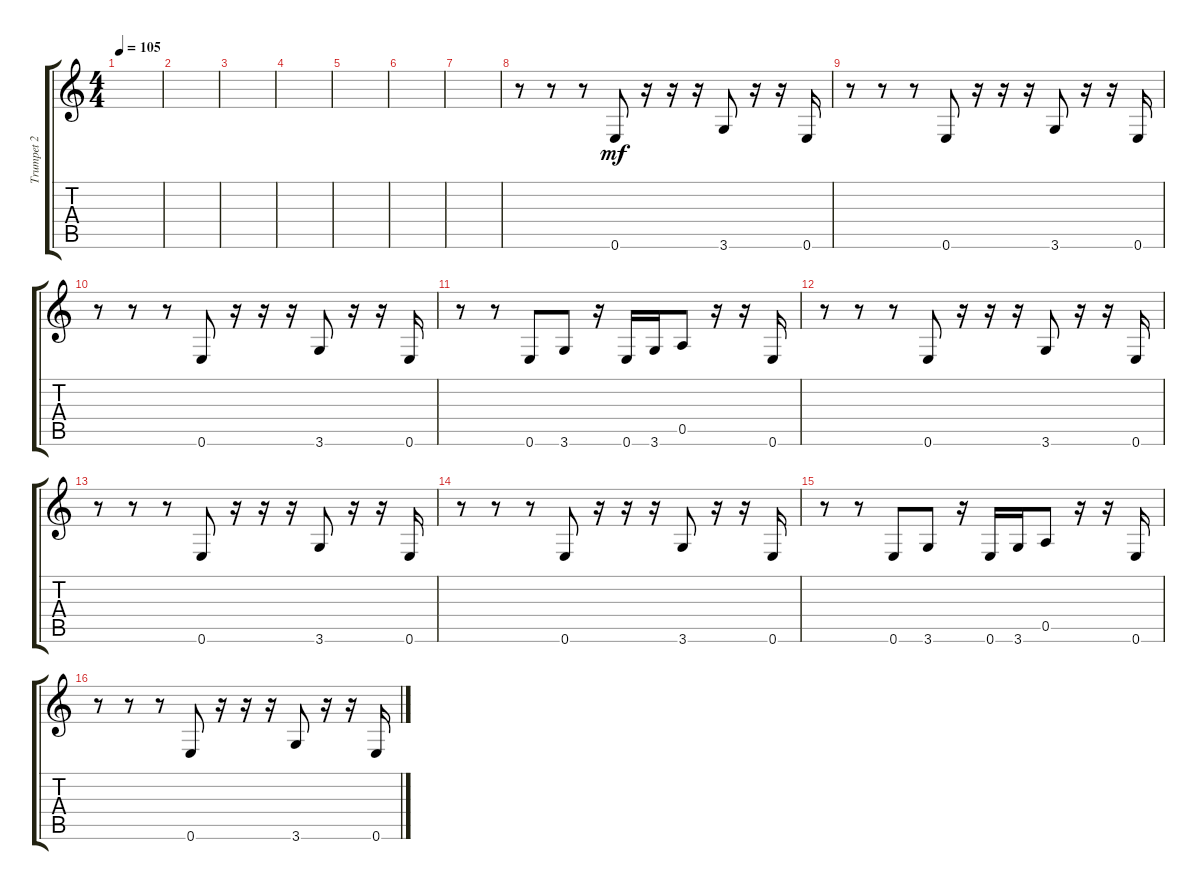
\track ("Trumpet 2" "Trumpet 2") {instrument distortionguitar}
\staff {score tabs}
\tuning (E4 B3 G3 D3 A2 E2) {hide}
\ts (4 4)
\tempo 105
\clef g2
\ks c
|
|
|
|
|
|
|
r.8 r.8 r.8 0.6.8{dy mf} r.16 r.16 r.16 3.6.8 r.16 r.16 0.6.16 |
r.8 r.8 r.8 0.6.8 r.16 r.16 r.16 3.6.8 r.16 r.16 0.6.16 |
r.8 r.8 r.8 0.6.8 r.16 r.16 r.16 3.6.8 r.16 r.16 0.6.16 |
r.8 r.8 0.6.8 3.6.8 r.16 0.6.16 3.6.16 0.5.8 r.16 r.16 0.6.16 |
r.8 r.8 r.8 0.6.8 r.16 r.16 r.16 3.6.8 r.16 r.16 0.6.16 |
r.8 r.8 r.8 0.6.8 r.16 r.16 r.16 3.6.8 r.16 r.16 0.6.16 |
r.8 r.8 r.8 0.6.8 r.16 r.16 r.16 3.6.8 r.16 r.16 0.6.16 |
r.8 r.8 0.6.8 3.6.8 r.16 0.6.16 3.6.16 0.5.8 r.16 r.16 0.6.16 |
r.8 r.8 r.8 0.6.8 r.16 r.16 r.16 3.6.8 r.16 r.16 0.6.16
